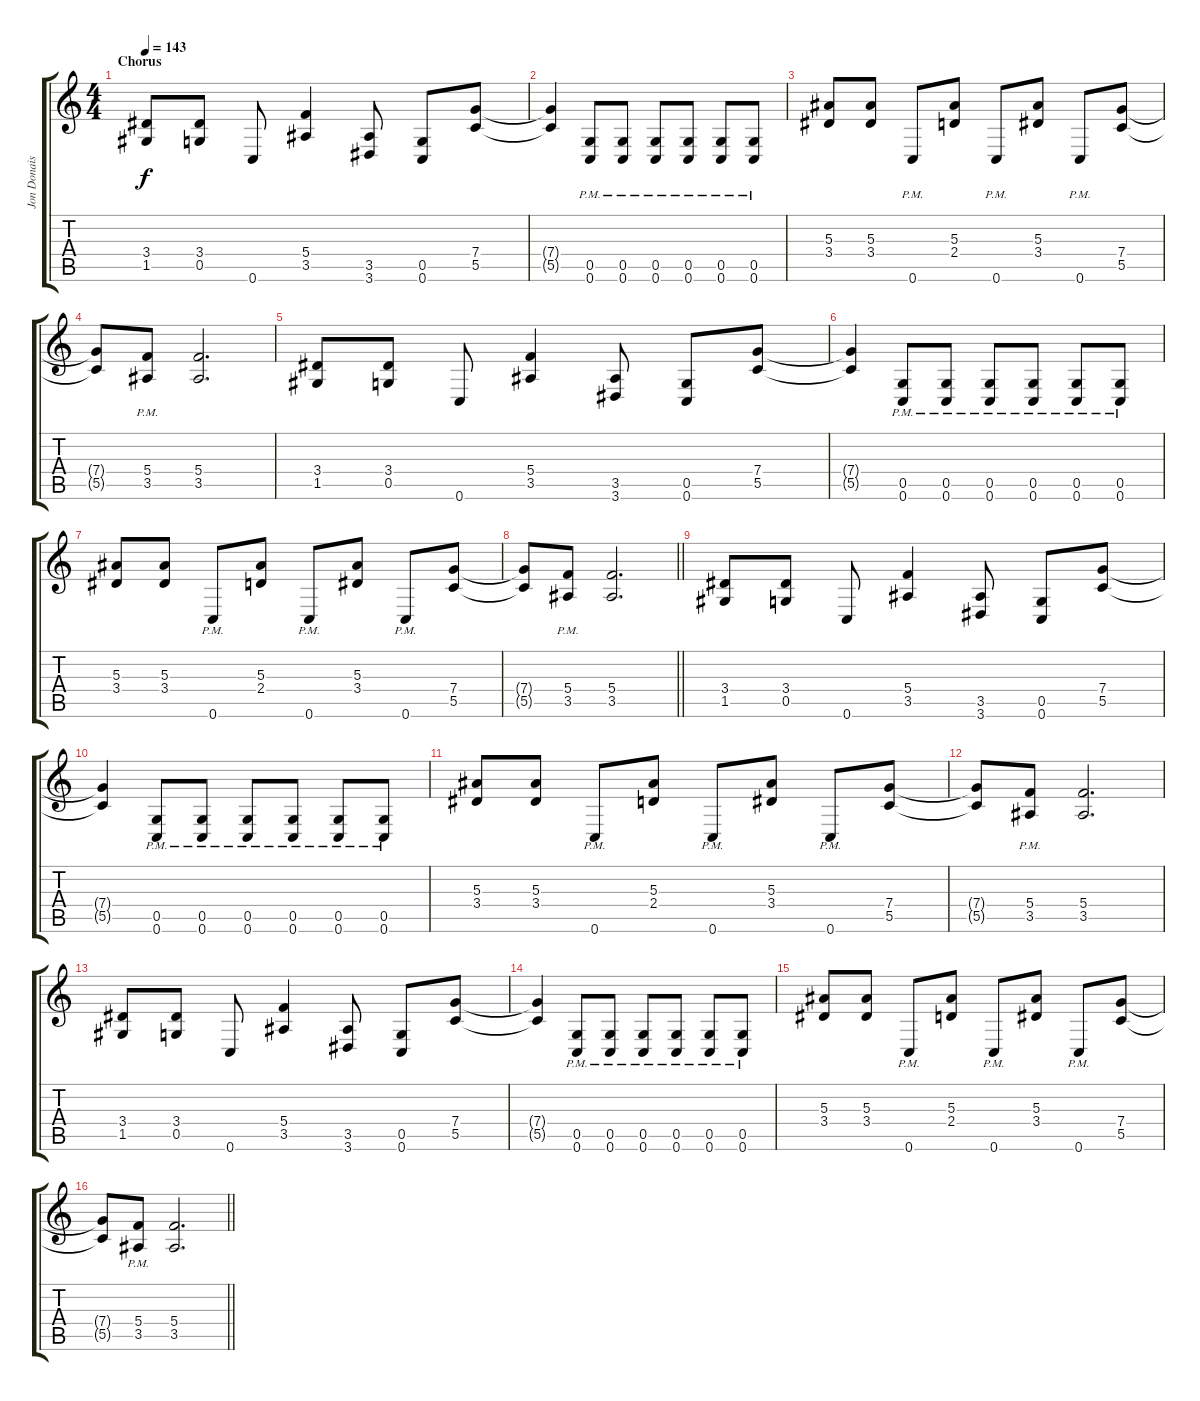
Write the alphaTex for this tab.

\track ("Jon Donais" "Jon Donais") {instrument distortionguitar}
\staff {score tabs}
\tuning (D4 A3 F3 C3 G2 C2) {hide}
\ts (4 4)
\section ("" "Chorus")
\tempo 143
\clef g2
\ks c
(3.4 1.5).8{dy f} (3.4 0.5).8 0.6.8 (5.4 3.5).4 (3.5 3.6).8 (0.5 0.6).8 (7.4 5.5).8 |
(7.4{t} 5.5{t}).4 (0.5{pm} 0.6{pm}).8 (0.5{pm} 0.6{pm}).8 (0.5{pm} 0.6{pm}).8 (0.5{pm} 0.6{pm}).8 (0.5{pm} 0.6{pm}).8 (0.5{pm} 0.6{pm}).8 |
(5.3 3.4).8 (5.3 3.4).8 0.6{pm}.8 (5.3 2.4).8 0.6{pm}.8 (5.3 3.4).8 0.6{pm}.8 (7.4 5.5).8 |
(7.4{t} 5.5{t}).8 (5.4{pm} 3.5{pm}).8 (5.4 3.5).2{d} |
(3.4 1.5).8 (3.4 0.5).8 0.6.8 (5.4 3.5).4 (3.5 3.6).8 (0.5 0.6).8 (7.4 5.5).8 |
(7.4{t} 5.5{t}).4 (0.5{pm} 0.6{pm}).8 (0.5{pm} 0.6{pm}).8 (0.5{pm} 0.6{pm}).8 (0.5{pm} 0.6{pm}).8 (0.5{pm} 0.6{pm}).8 (0.5{pm} 0.6{pm}).8 |
(5.3 3.4).8 (5.3 3.4).8 0.6{pm}.8 (5.3 2.4).8 0.6{pm}.8 (5.3 3.4).8 0.6{pm}.8 (7.4 5.5).8 |
\barLineRight lightlight
(7.4{t} 5.5{t}).8 (5.4{pm} 3.5{pm}).8 (5.4 3.5).2{d} |
(3.4 1.5).8 (3.4 0.5).8 0.6.8 (5.4 3.5).4 (3.5 3.6).8 (0.5 0.6).8 (7.4 5.5).8 |
(7.4{t} 5.5{t}).4 (0.5{pm} 0.6{pm}).8 (0.5{pm} 0.6{pm}).8 (0.5{pm} 0.6{pm}).8 (0.5{pm} 0.6{pm}).8 (0.5{pm} 0.6{pm}).8 (0.5{pm} 0.6{pm}).8 |
(5.3 3.4).8 (5.3 3.4).8 0.6{pm}.8 (5.3 2.4).8 0.6{pm}.8 (5.3 3.4).8 0.6{pm}.8 (7.4 5.5).8 |
(7.4{t} 5.5{t}).8 (5.4{pm} 3.5{pm}).8 (5.4 3.5).2{d} |
(3.4 1.5).8 (3.4 0.5).8 0.6.8 (5.4 3.5).4 (3.5 3.6).8 (0.5 0.6).8 (7.4 5.5).8 |
(7.4{t} 5.5{t}).4 (0.5{pm} 0.6{pm}).8 (0.5{pm} 0.6{pm}).8 (0.5{pm} 0.6{pm}).8 (0.5{pm} 0.6{pm}).8 (0.5{pm} 0.6{pm}).8 (0.5{pm} 0.6{pm}).8 |
(5.3 3.4).8 (5.3 3.4).8 0.6{pm}.8 (5.3 2.4).8 0.6{pm}.8 (5.3 3.4).8 0.6{pm}.8 (7.4 5.5).8 |
\barLineRight lightlight
(7.4{t} 5.5{t}).8 (5.4{pm} 3.5{pm}).8 (5.4 3.5).2{d}
